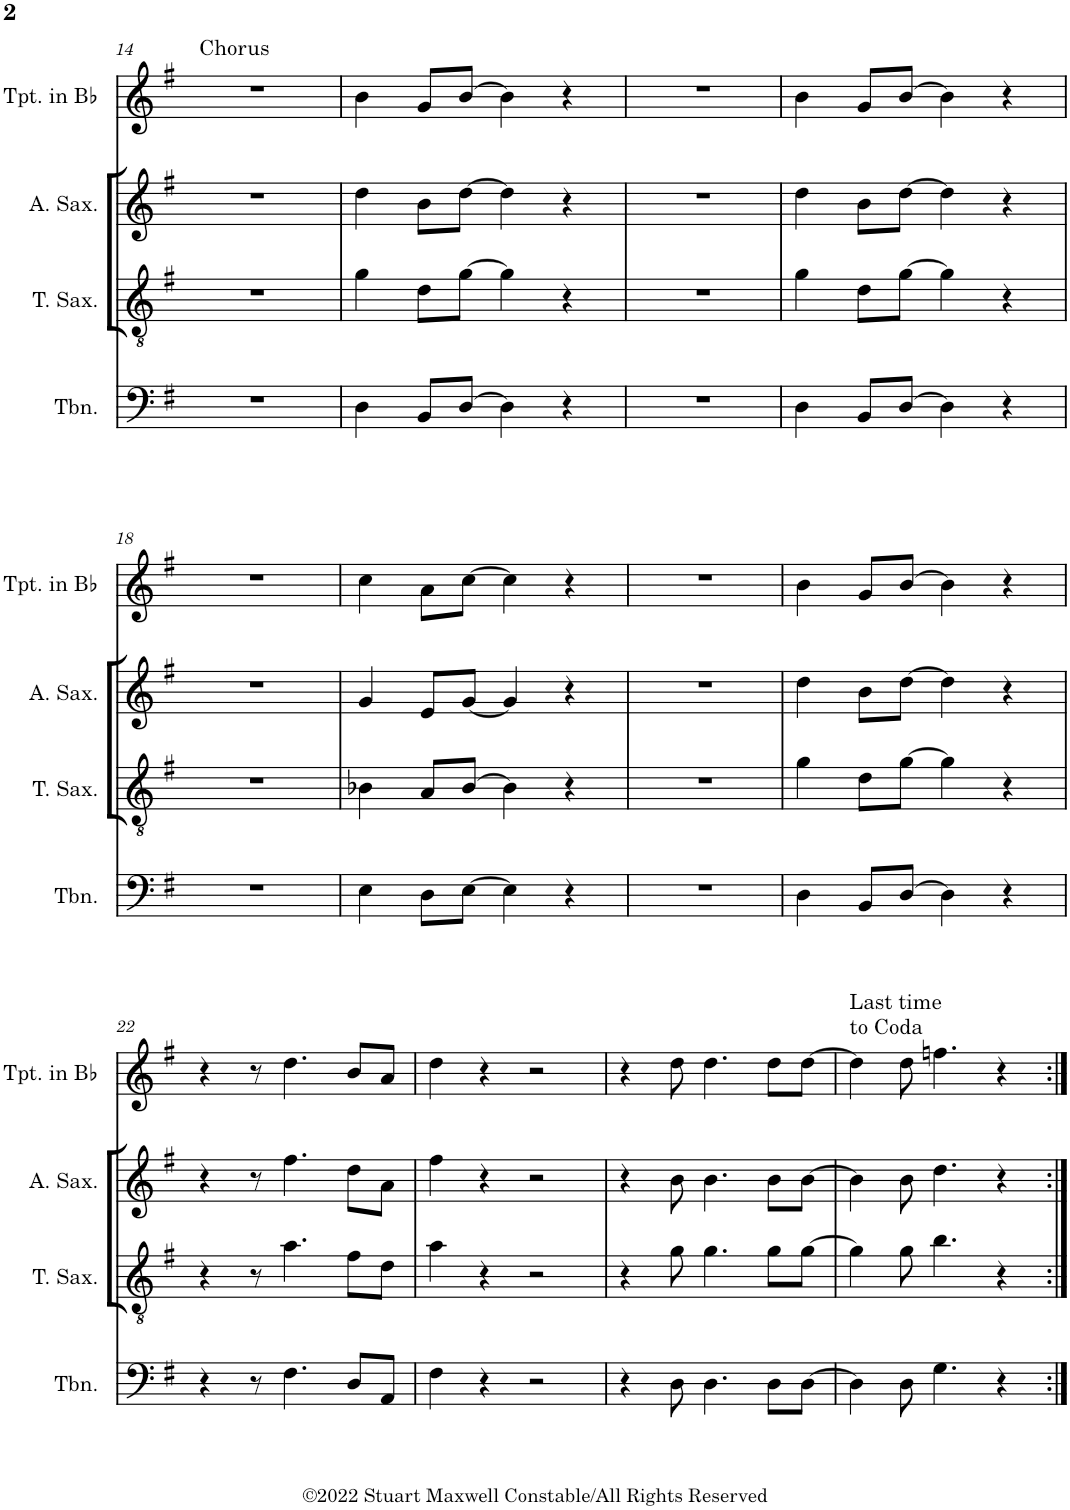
**kern	**kern	**kern	**kern
*part4	*part3	*part2	*part1
*staff4	*staff3	*staff2	*staff1
*I"Trombone	*I"Tenor Saxophone	*I"Alto Saxophone	*I"Trumpet in Bb
*I'Tbn.	*I'T. Sax.	*I'A. Sax.	*I'Tpt. in Bb
!!LO:PB:g=z
*clefF4	*clefGv2	*clefG2	*clefG2
*	*Trd8c14	*Trd5c9	*Trd1c2
*k[f#]	*k[f#]	*k[f#]	*k[f#]
*M4/4	*M4/4	*M4/4	*M4/4
=14	=14	=14	=14
!	!	!	!LO:TX:a:t=Chorus
1r	1r	1r	1r
=15	=15	=15	=15
4D\	4g\	4dd\	4b\
8BB/L	8d\L	8b\L	8g/L
[8D/J	[8g\J	[8dd\J	[8b/J
4D\]	4g\]	4dd\]	4b\]
4r	4r	4r	4r
=16	=16	=16	=16
1r	1r	1r	1r
=17	=17	=17	=17
4D\	4g\	4dd\	4b\
8BB/L	8d\L	8b\L	8g/L
[8D/J	[8g\J	[8dd\J	[8b/J
4D\]	4g\]	4dd\]	4b\]
4r	4r	4r	4r
!!LO:LB:g=z
=18	=18	=18	=18
1r	1r	1r	1r
=19	=19	=19	=19
4E\	4B-X\	4g/	4cc\
8D\L	8A/L	8e/L	8a\L
[8E\J	[8B-/J	[8g/J	[8cc\J
4E\]	4B-\]	4g/]	4cc\]
4r	4r	4r	4r
=20	=20	=20	=20
1r	1r	1r	1r
=21	=21	=21	=21
4D\	4g\	4dd\	4b\
8BB/L	8d\L	8b\L	8g/L
[8D/J	[8g\J	[8dd\J	[8b/J
4D\]	4g\]	4dd\]	4b\]
4r	4r	4r	4r
!!LO:LB:g=z
=22	=22	=22	=22
4r	4r	4r	4r
8r	8r	8r	8r
4.F#\	4.a\	4.ff#\	4.dd\
8D/L	8f#\L	8dd\L	8b/L
8AA/J	8d\J	8a\J	8a/J
=23	=23	=23	=23
4F#\	4a\	4ff#\	4dd\
4r	4r	4r	4r
2r	2r	2r	2r
=24	=24	=24	=24
4r	4r	4r	4r
8D\	8g\	8b\	8dd\
4.D\	4.g\	4.b\	4.dd\
8D\L	8g\L	8b\L	8dd\L
[8D\J	[8g\J	[8b\J	[8dd\J
=25	=25	=25	=25
!	!	!	!LO:TX:a:t=Last time
4D\]	4g\]	4b\]	4dd\]
8D\	8g\	8b\	8dd\
4.G\	4.b\	4.dd\	4.ffn\
4r	4r	4r	4r
=:|!	=:|!	=:|!	=:|!
*-	*-	*-	*-
